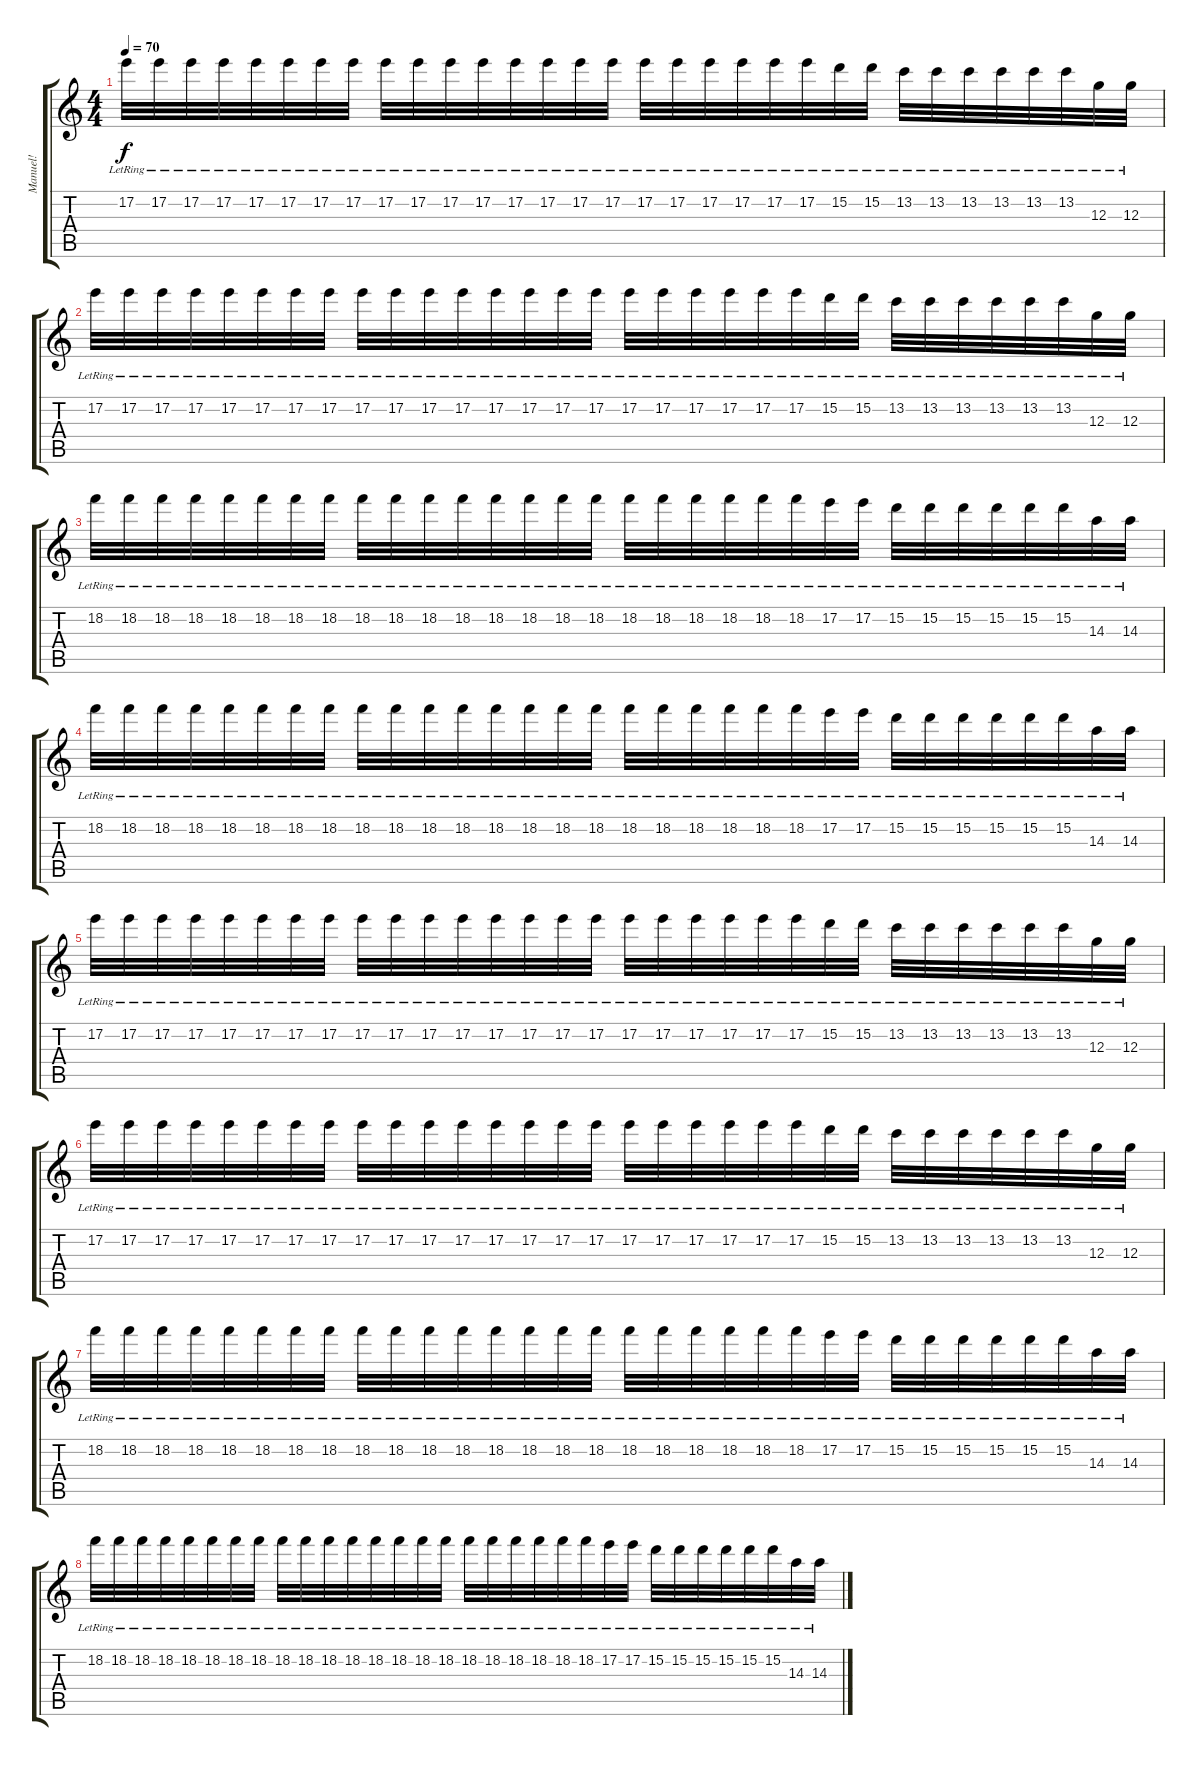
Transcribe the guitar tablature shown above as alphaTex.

\track ("Manuel!" "Manuel!") {instrument electricguitarclean}
\staff {score tabs}
\tuning (E4 B3 G3 D3 A2 E2) {hide}
\ts (4 4)
\tempo 70
\clef g2
\ks c
17.2{lr}.32{dy f} 17.2{lr}.32 17.2{lr}.32 17.2{lr}.32 17.2{lr}.32 17.2{lr}.32 17.2{lr}.32 17.2{lr}.32 17.2{lr}.32 17.2{lr}.32 17.2{lr}.32 17.2{lr}.32 17.2{lr}.32 17.2{lr}.32 17.2{lr}.32 17.2{lr}.32 17.2{lr}.32 17.2{lr}.32 17.2{lr}.32 17.2{lr}.32 17.2{lr}.32 17.2{lr}.32 15.2{lr}.32 15.2{lr}.32 13.2{lr}.32 13.2{lr}.32 13.2{lr}.32 13.2{lr}.32 13.2{lr}.32 13.2{lr}.32 12.3{lr}.32 12.3{lr}.32 |
17.2{lr}.32 17.2{lr}.32 17.2{lr}.32 17.2{lr}.32 17.2{lr}.32 17.2{lr}.32 17.2{lr}.32 17.2{lr}.32 17.2{lr}.32 17.2{lr}.32 17.2{lr}.32 17.2{lr}.32 17.2{lr}.32 17.2{lr}.32 17.2{lr}.32 17.2{lr}.32 17.2{lr}.32 17.2{lr}.32 17.2{lr}.32 17.2{lr}.32 17.2{lr}.32 17.2{lr}.32 15.2{lr}.32 15.2{lr}.32 13.2{lr}.32 13.2{lr}.32 13.2{lr}.32 13.2{lr}.32 13.2{lr}.32 13.2{lr}.32 12.3{lr}.32 12.3{lr}.32 |
18.2{lr}.32 18.2{lr}.32 18.2{lr}.32 18.2{lr}.32 18.2{lr}.32 18.2{lr}.32 18.2{lr}.32 18.2{lr}.32 18.2{lr}.32 18.2{lr}.32 18.2{lr}.32 18.2{lr}.32 18.2{lr}.32 18.2{lr}.32 18.2{lr}.32 18.2{lr}.32 18.2{lr}.32 18.2{lr}.32 18.2{lr}.32 18.2{lr}.32 18.2{lr}.32 18.2{lr}.32 17.2{lr}.32 17.2{lr}.32 15.2{lr}.32 15.2{lr}.32 15.2{lr}.32 15.2{lr}.32 15.2{lr}.32 15.2{lr}.32 14.3{lr}.32 14.3{lr}.32 |
18.2{lr}.32 18.2{lr}.32 18.2{lr}.32 18.2{lr}.32 18.2{lr}.32 18.2{lr}.32 18.2{lr}.32 18.2{lr}.32 18.2{lr}.32 18.2{lr}.32 18.2{lr}.32 18.2{lr}.32 18.2{lr}.32 18.2{lr}.32 18.2{lr}.32 18.2{lr}.32 18.2{lr}.32 18.2{lr}.32 18.2{lr}.32 18.2{lr}.32 18.2{lr}.32 18.2{lr}.32 17.2{lr}.32 17.2{lr}.32 15.2{lr}.32 15.2{lr}.32 15.2{lr}.32 15.2{lr}.32 15.2{lr}.32 15.2{lr}.32 14.3{lr}.32 14.3{lr}.32 |
17.2{lr}.32 17.2{lr}.32 17.2{lr}.32 17.2{lr}.32 17.2{lr}.32 17.2{lr}.32 17.2{lr}.32 17.2{lr}.32 17.2{lr}.32 17.2{lr}.32 17.2{lr}.32 17.2{lr}.32 17.2{lr}.32 17.2{lr}.32 17.2{lr}.32 17.2{lr}.32 17.2{lr}.32 17.2{lr}.32 17.2{lr}.32 17.2{lr}.32 17.2{lr}.32 17.2{lr}.32 15.2{lr}.32 15.2{lr}.32 13.2{lr}.32 13.2{lr}.32 13.2{lr}.32 13.2{lr}.32 13.2{lr}.32 13.2{lr}.32 12.3{lr}.32 12.3{lr}.32 |
17.2{lr}.32 17.2{lr}.32 17.2{lr}.32 17.2{lr}.32 17.2{lr}.32 17.2{lr}.32 17.2{lr}.32 17.2{lr}.32 17.2{lr}.32 17.2{lr}.32 17.2{lr}.32 17.2{lr}.32 17.2{lr}.32 17.2{lr}.32 17.2{lr}.32 17.2{lr}.32 17.2{lr}.32 17.2{lr}.32 17.2{lr}.32 17.2{lr}.32 17.2{lr}.32 17.2{lr}.32 15.2{lr}.32 15.2{lr}.32 13.2{lr}.32 13.2{lr}.32 13.2{lr}.32 13.2{lr}.32 13.2{lr}.32 13.2{lr}.32 12.3{lr}.32 12.3{lr}.32 |
18.2{lr}.32 18.2{lr}.32 18.2{lr}.32 18.2{lr}.32 18.2{lr}.32 18.2{lr}.32 18.2{lr}.32 18.2{lr}.32 18.2{lr}.32 18.2{lr}.32 18.2{lr}.32 18.2{lr}.32 18.2{lr}.32 18.2{lr}.32 18.2{lr}.32 18.2{lr}.32 18.2{lr}.32 18.2{lr}.32 18.2{lr}.32 18.2{lr}.32 18.2{lr}.32 18.2{lr}.32 17.2{lr}.32 17.2{lr}.32 15.2{lr}.32 15.2{lr}.32 15.2{lr}.32 15.2{lr}.32 15.2{lr}.32 15.2{lr}.32 14.3{lr}.32 14.3{lr}.32 |
18.2{lr}.32 18.2{lr}.32 18.2{lr}.32 18.2{lr}.32 18.2{lr}.32 18.2{lr}.32 18.2{lr}.32 18.2{lr}.32 18.2{lr}.32 18.2{lr}.32 18.2{lr}.32 18.2{lr}.32 18.2{lr}.32 18.2{lr}.32 18.2{lr}.32 18.2{lr}.32 18.2{lr}.32 18.2{lr}.32 18.2{lr}.32 18.2{lr}.32 18.2{lr}.32 18.2{lr}.32 17.2{lr}.32 17.2{lr}.32 15.2{lr}.32 15.2{lr}.32 15.2{lr}.32 15.2{lr}.32 15.2{lr}.32 15.2{lr}.32 14.3{lr}.32 14.3{lr}.32
